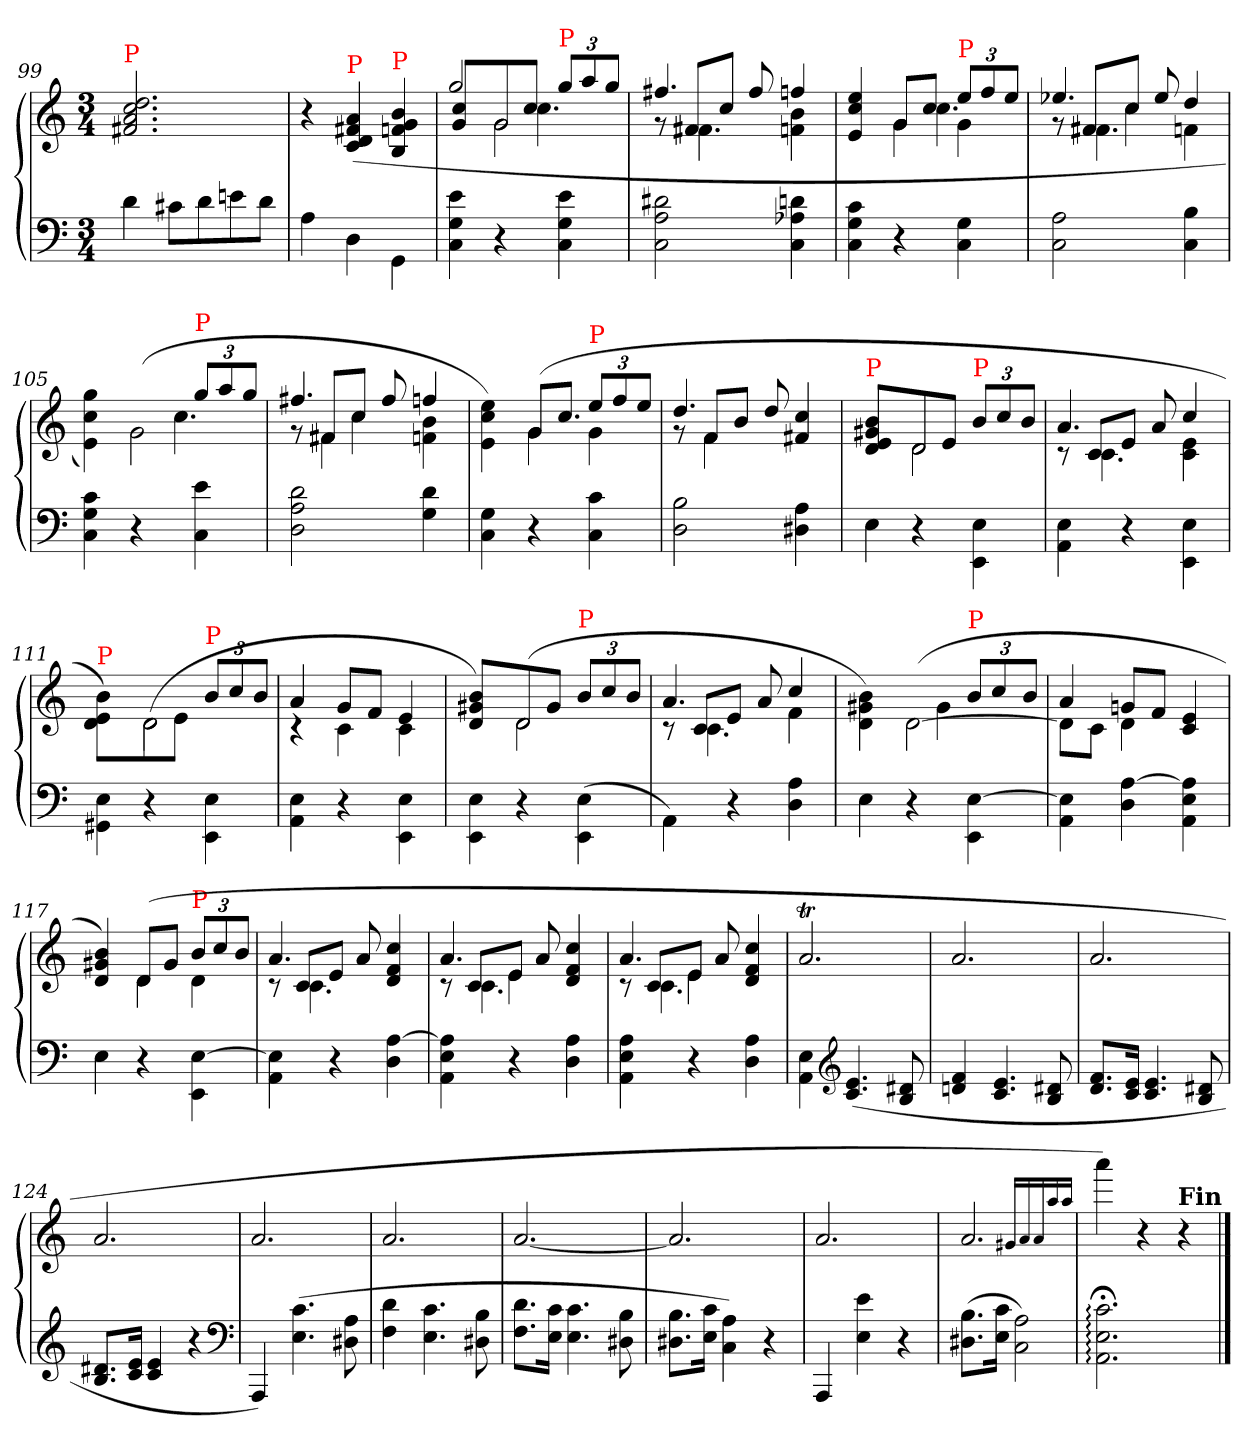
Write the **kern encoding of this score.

**kern	**kern
*part1	*part1
*staff2	*staff1
*clefF4	*clefG2
*k[]	*k[]
*M3/4	*M3/4
=99	=99
!	!LO:TX:a:color=red:t=P
4d	2.dd 2.cc 2.a 2.f#X
8c#XL	.
8d	.
8en	.
8dJ	.
=100	=100
4A\	4r
!	!LO:TX:a:color=red:t=P
4D\	(>4a 4f#X 4d 4c
!	!LO:TX:a:color=red:t=P
4GG\	4b 4g 4fn 4B
=101	=101
*	*^
*	*	*^
*	*	*	*^
4e 4G 4C	2gg	4cc 4g	4ryy	4.ryy
!	!	!LO:N:vis=2	!	!
4r	.	8g/	2g\	.
.	.	8ccJ	.	4.cc\
*	*Xbrackettup	*	*	*
!	!LO:TX:a:color=red:t=P	!	!	!
4e 4G 4C	12gg/L	4ryy	.	.
.	12aa	.	.	.
.	12ggJ	.	.	.
*	*	*	*v	*v
=102	=102	=102	=102
2d#X\ 2A\ 2C\	4.ff#X	8rg	8ryy
.	.	8f#/L	4.f#\
.	.	8ccJ	.
.	8ff#	8ryy	.
4dn\ 4A-X\ 4C\	4ffn	4b 4f	4ryy
=103	=103	=103	=103
*	*	*	*^
4c\ 4G\ 4C\	4ee/ 4cc/ 4e/	2ryy	4ryy	4.ryy
4r	8gL	.	4g\	.
.	8ccJ	.	.	4.cc\
!	!LO:TX:a:color=red:t=P	!	!	!
4G\ 4C\	12eeL	4g	4ryy	.
.	12ff	.	.	.
.	12eeJ	.	.	.
=104	=104	=104	=104	=104
2A\ 2C\	4.ee-X	8rg	8ryy	4ryy
.	.	8f#X/L	4.f#X\	.
.	.	8ccJ	.	4cc\
.	8ee-	8ryy	.	.
4B\ 4C\	4dd	4fn	4ryy	4ryy
=105	=105	=105	=105	=105
4c\ 4G\ 4C\	4ryy	4gg\ 4cc\ 4e\)	4.ryy	2.ryy
!	!LO:N:vis=2	!	!	!
4r	(>8g	2g	.	.
.	8ccJ	.	4.cc\	.
!	!LO:TX:a:color=red:t=P	!	!	!
4e\ 4C\	12ggL	.	.	.
.	12aa	.	.	.
.	12ggJ	.	.	.
=106	=106	=106	=106	=106
2d\ 2A\ 2D\	4.ff#X	8rg	8ryy	4ryy
.	.	8f#X/L	4f#X\	.
.	.	8ccJ	.	4cc\
.	8ff#	8ryy	8ryy	.
4d\ 4G\	4ffn	4b 4f	4ryy	4ryy
*	*	*v	*v	*v
=107	=107	=107
4G 4C	4ee\ 4cc\ 4e\)	4ryy
4r	(>8gL	4g
!	!LO:N:vis=8.	!
.	8ccJ	.
!	!LO:TX:a:color=red:t=P	!
4c 4C	12eeL	4g\
.	12ff	.
.	12eeJ	.
=108	=108	=108
*	*	*^
2B 2D	4.dd	8rg	8ryy
.	.	8f/L	4f\
.	.	8bJ	.
.	8dd/	4.ryy	4.ryy
4A 4D#X	4cc 4f#X	.	.
*	*	*v	*v
=109	=109	=109
!	!LO:TX:a:color=red:t=P	!
4E	4b 4g#X 4e 4d	4ryy
!	!LO:N:vis=2	!
4r	8d	2d
.	8eJ	.
!	!LO:TX:a:color=red:t=P	!
4E\ 4EE\	12bL	.
.	12cc	.
.	12bJ	.
=110	=110	=110
*	*	*^
4E\ 4AA\	4.a	8rc	8ryy
.	.	8c/L	4.c\
4r	.	8eJ	.
.	8a	8ryy	.
4E\ 4EE\	4cc	4e 4c	4ryy
=111	=111	=111	=111
!	!LO:TX:a:color=red:t=P	!	!
*	*	*v	*v
4E\ 4GG#X\	4b\ 4e\ 4d\)	4ryy
!	!LO:N:vis=2	!
4r	(>8d	2d
.	8eJ	.
!	!LO:TX:a:color=red:t=P	!
4E\ 4EE\	12bL	.
.	12cc	.
.	12bJ	.
=112	=112	=112
4E\ 4AA\	4a	4rc
4r	8gL	4c
.	8fJ	.
4E\ 4EE\	4e	4c
=113	=113	=113
4E\ 4EE\	4b 4g#X 4d)	4ryy
!	!LO:N:vis=2	!
4r	(>8d	2d
.	8g#J	.
!	!LO:TX:a:color=red:t=P	!
(>4E\ 4EE\	12bL	.
.	12cc	.
.	12bJ	.
=114	=114	=114
*	*	*^
4AA\)	4.a	8rc	8ryy
.	.	8c/L	4.c\
4r	.	8eJ	.
.	8a	8ryy	.
4A 4D	4cc	4f	4ryy
=115	=115	=115	=115
4E	4ryy	4b\ 4g#X\ 4d\)	4ryy
!	!LO:N:vis=2	!	!
4r	(>8d	8ryy	[2d\
.	8g#J	4g#	.
!	!LO:TX:a:color=red:t=P	!	!
[4E\ 4EE\	12bL	.	.
.	12cc	.	.
.	.	8ryy	.
.	12bJ	.	.
*	*	*v	*v
=116	=116	=116
4E]\ 4AA\	4a	8dL]
.	.	8cJ
[4A 4D	8gnL	4d
.	8fJ	.
4A] 4E 4AA	4e 4c	4ryy
=117	=117	=117
4E	4b 4g#X 4d)	4ryy
4r	(>8d/L	4d
.	8g#J	.
!	!LO:TX:a:color=red:t=P	!
[4E\ 4EE\	12bL	4d
.	12cc	.
.	12bJ	.
=118	=118	=118
*	*	*^
4E]\ 4AA\	4.a	8rc	8ryy
.	.	8c/L	4.c\
4r	.	8eJ	.
.	8a	8ryy	.
[4A 4D	4cc 4f 4d	4ryy	4ryy
=119	=119	=119	=119
*	*	*	*^
4A] 4E 4AA	4.a	8rc	8ryy	4ryy
.	.	8c/L	4.c\	.
4r	.	8eJ	.	4e\
.	8a	8ryy	.	.
4A 4D	4cc 4f 4d	4ryy	4ryy	4ryy
=120	=120	=120	=120	=120
4A 4E 4AA	4.a	8rc	8ryy	4ryy
.	.	8c/L	4.c\	.
4r	.	8eJ	.	4e\
.	8a	8ryy	.	.
4A 4D	4cc 4f 4d	4ryy	4ryy	4ryy
*	*v	*v	*v	*v
=121	=121
4E\ 4AA\	2.aT
*clefG2	*
(>4.e 4.c	.
8d#X 8B	.
=122	=122
4f 4dn	2.a
4.e 4.c	.
8d#X 8B	.
=123	=123
8.f 8.dL	2.a
16e 16cJk	.
4.e 4.c	.
8d#X 8B	.
=124	=124
8.d#X 8.BL	2.a
16e 16cJk	.
4e 4c	.
4r	.
*clefF4	*
=125	=125
4AAA)	2.a
(>4.c 4.E	.
8A 8D#X	.
=126	=126
4d 4F	2.a
4.c 4.E	.
8B 8D#X	.
=127	=127
8.d 8.FL	[2.a
16c 16EJk	.
4.c 4.E	.
8B 8D#X	.
=128	=128
8.B 8.D#XL	2.a]
16c 16EJk	.
4A 4C)	.
4r	.
=129	=129
4AAA	2.a
4e 4E	.
4r	.
=130	=130
(>8.B 8.D#XL	2.a
16c 16EJk	.
2A 2C)	.
.	16qqg#X\LL
.	16qqa/
.	16qqa/
.	16qqaa/
.	16qqaa/JJ
=131	=131
2.c;<: 2.E;<: 2.AA;<:	4aaa)
.	4r
!	!LO:TX:a:B:t=Fin
.	4r
==	==
*-	*-
